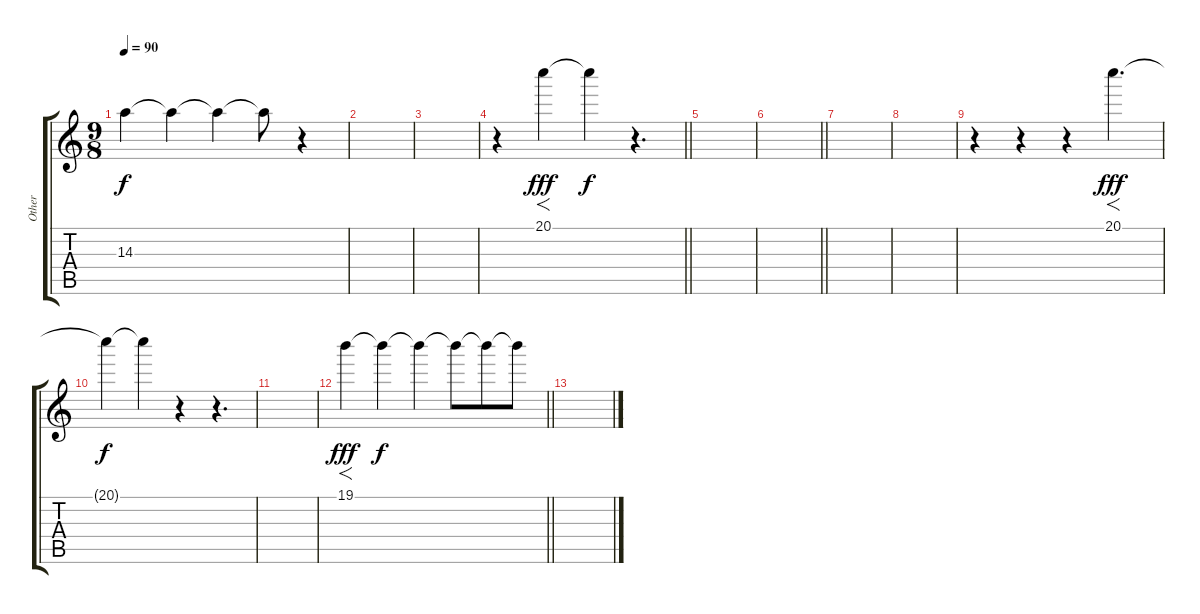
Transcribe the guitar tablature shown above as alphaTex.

\track ("Other" "Other") {instrument electricguitarclean}
\staff {score tabs}
\tuning (E4 B3 G3 D3 A2 D2) {hide}
\ts (9 8)
\tempo 90
\clef g2
\ks c
14.3{t}.4{dy f} 14.3{t}.4 14.3{t}.4 14.3{t}.8 r.4 |
|
|
\barLineRight lightlight
r.4 20.1.4{f dy fff} 20.1{t}.4{dy f} r.4{d} |
|
\barLineRight lightlight
|
|
|
r.4 r.4 r.4 20.1.4{f d dy fff} |
20.1{t}.4{dy f} 20.1{t}.4 r.4 r.4{d} |
|
\barLineRight lightlight
19.1.4{f dy fff} 19.1{t}.4{dy f} 19.1{t}.4 19.1{t}.8 19.1{t}.8 19.1{t}.8 |
\section ("" "")
